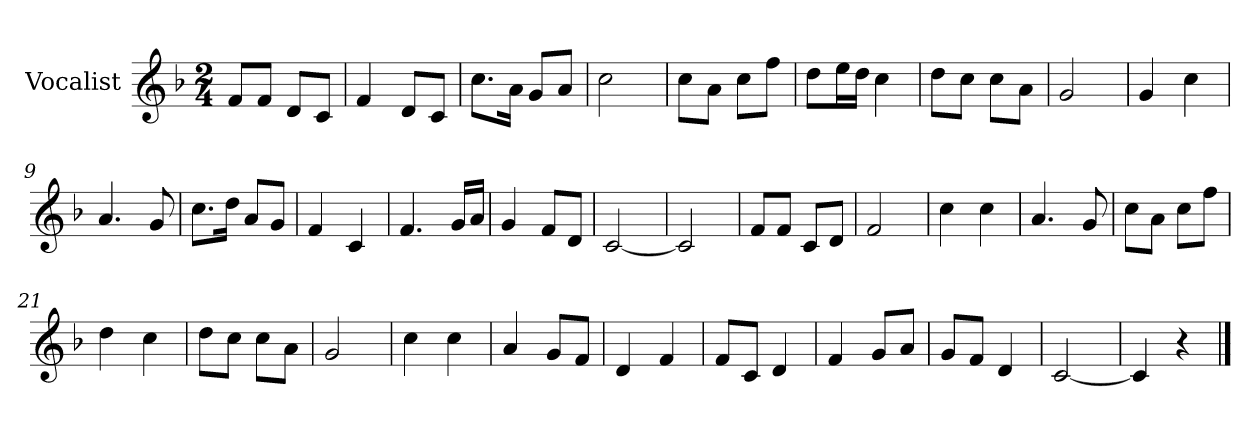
**kern
*part1
*staff1
*I"Vocalist
*k[b-]
*F:
*M2/4
=
8fL
8fJ
8dL
8cJ
=1
4f
8dL
8cJ
=2
8.ccL
16aJk
8gL
8aJ
=3
2cc
=4
8ccL
8aJ
8ccL
8ffJ
=5
8ddL
16eeL
16ddJJ
4cc
=6
8ddL
8ccJ
8ccL
8aJ
=7
2g
=8
4g
4cc
=9
4.a
8g
=10
8.ccL
16ddJk
8aL
8gJ
=11
4f
4c
=12
4.f
16gLL
16aJJ
=13
4g
8fL
8dJ
=14
[2c
=15
2c]
=16
8fL
8fJ
8cL
8dJ
=17
2f
=18
4cc
4cc
=19
4.a
8g
=20
8ccL
8aJ
8ccL
8ffJ
=21
4dd
4cc
=22
8ddL
8ccJ
8ccL
8aJ
=23
2g
=24
4cc
4cc
=25
4a
8gL
8fJ
=26
4d
4f
=27
8fL
8cJ
4d
=28
4f
8gL
8aJ
=29
8gL
8fJ
4d
=30
[2c
=31
4c]
4r
==
*-
